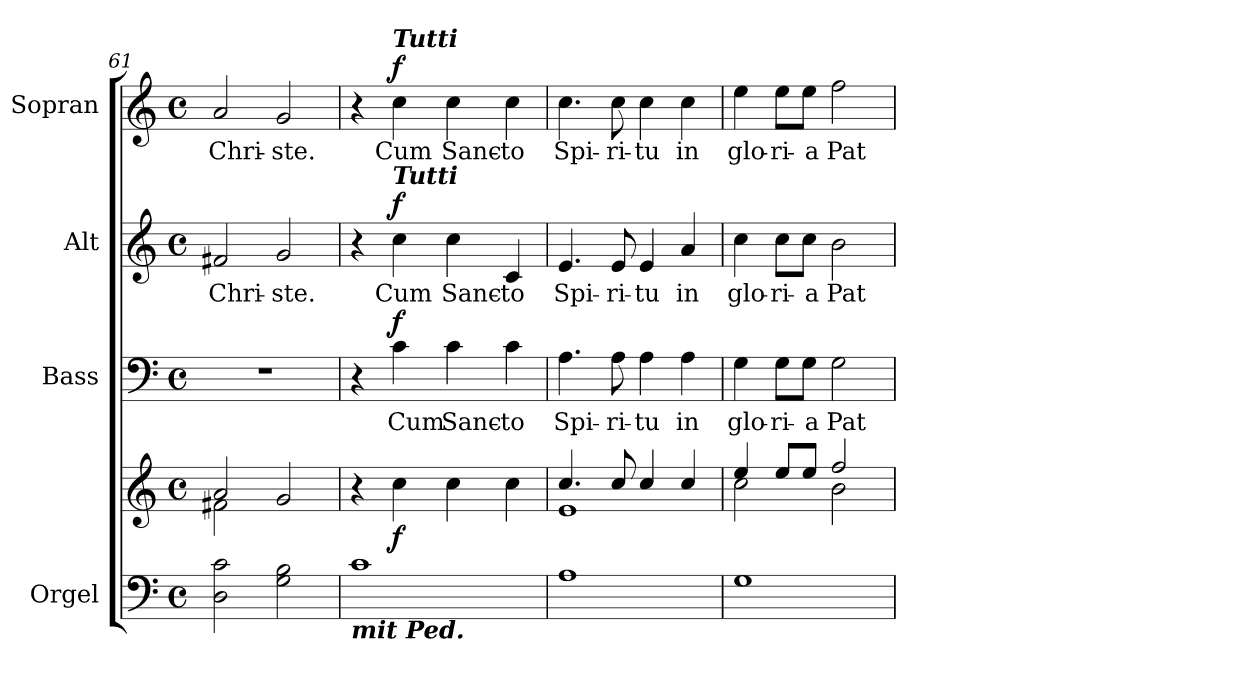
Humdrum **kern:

**kern	**kern	**dynam	**kern	**text	**dynam	**kern	**text	**dynam	**kern	**text	**dynam
*part4	*part4	*part4	*part3	*part3	*part3	*part2	*part2	*part2	*part1	*part1	*part1
*staff5	*staff4	*staff4/5	*staff3	*staff3	*staff3	*staff2	*staff2	*staff2	*staff1	*staff1	*staff1
*I"Orgel	*	*	*I"Bass	*	*	*I"Alt	*	*	*I"Sopran	*	*
*I'Org.	*	*	*I'B.	*	*	*I'A.	*	*	*I'S.	*	*
!!LO:LB:g=z
*clefF4	*clefG2	*	*clefF4	*	*	*clefG2	*	*	*clefG2	*	*
*k[]	*k[]	*	*k[]	*	*	*k[]	*	*	*k[]	*	*
*C:	*C:	*	*C:	*	*	*C:	*	*	*C:	*	*
*M4/4	*M4/4	*	*M4/4	*	*	*M4/4	*	*	*M4/4	*	*
*met(c)	*met(c)	*	*met(c)	*	*	*met(c)	*	*	*met(c)	*	*
=61	=61	=61	=61	=61	=61	=61	=61	=61	=61	=61	=61
*	*^	*	*	*	*	*	*	*	*	*	*
!	!	!	!	!	!	!	!	!LO:LY:b	!	!	!LO:LY:b	!
2D\ 2c\	2a/	2f#X\	.	1r	.	.	2f#X/	Chri-	.	2a/	Chri-	.
!	!	!	!	!	!	!	!	!LO:LY:b	!	!	!LO:LY:b	!
2G\ 2B\	2g/	2ryy	.	.	.	.	2g/	-ste.	.	2g/	-ste.	.
=62	=62	=62	=62	=62	=62	=62	=62	=62	=62	=62	=62	=62
!LO:TX:b:Bi:t=mit Ped.	!	!	!	!	!	!	!	!	!	!	!	!
*	*v	*v	*	*	*	*	*	*	*	*	*	*
1c	4r	.	4r	.	.	4r	.	.	4r	.	.
!	!	!	!	!	!	!	!	!	!LO:TX:a:Bi:t=Tutti	!	!
!	!	!	!	!	!	!LO:TX:a:Bi:t=Tutti	!	!	!	!	!
!	!	!LO:DY:b	!	!LO:LY:b	!LO:DY:a	!	!LO:LY:b	!LO:DY:a	!	!LO:LY:b	!LO:DY:a
.	4cc\	f	4c\	Cum	f	4cc\	Cum	f	4cc\	Cum	f
!	!	!	!	!LO:LY:b	!	!	!LO:LY:b	!	!	!LO:LY:b	!
.	4cc\	.	4c\	Sanc-	.	4cc\	Sanc-	.	4cc\	Sanc-	.
!	!	!	!	!LO:LY:b	!	!	!LO:LY:b	!	!	!LO:LY:b	!
.	4cc\	.	4c\	-to	.	4c/	-to	.	4cc\	-to	.
=63	=63	=63	=63	=63	=63	=63	=63	=63	=63	=63	=63
*	*^	*	*	*	*	*	*	*	*	*	*
!	!	!	!	!	!LO:LY:b	!	!	!LO:LY:b	!	!	!LO:LY:b	!
1A	4.cc/	1e	.	4.A\	Spi-	.	4.e/	Spi-	.	4.cc\	Spi-	.
!	!	!	!	!	!LO:LY:b	!	!	!LO:LY:b	!	!	!LO:LY:b	!
.	8cc/	.	.	8A\	-ri-	.	8e/	-ri-	.	8cc\	-ri-	.
!	!	!	!	!	!LO:LY:b	!	!	!LO:LY:b	!	!	!LO:LY:b	!
.	4cc/	.	.	4A\	-tu	.	4e/	-tu	.	4cc\	-tu	.
!	!	!	!	!	!LO:LY:b	!	!	!LO:LY:b	!	!	!LO:LY:b	!
.	4cc/	.	.	4A\	in	.	4a/	in	.	4cc\	in	.
=64	=64	=64	=64	=64	=64	=64	=64	=64	=64	=64	=64	=64
!	!	!	!	!	!LO:LY:b	!	!	!LO:LY:b	!	!	!LO:LY:b	!
1G	4ee/	2cc\	.	4G\	glo-	.	4cc\	glo-	.	4ee\	glo-	.
!	!	!	!	!	!LO:LY:b	!	!	!LO:LY:b	!	!	!LO:LY:b	!
.	8ee/L	.	.	8G\L	-ri-	.	8cc\L	-ri-	.	8ee\L	-ri-	.
!	!	!	!	!	!LO:LY:b	!	!	!LO:LY:b	!	!	!LO:LY:b	!
.	8ee/J	.	.	8G\J	-a	.	8cc\J	-a	.	8ee\J	-a	.
!	!	!	!	!	!LO:LY:b	!	!	!LO:LY:b	!	!	!LO:LY:b	!
.	2ff/	2b\	.	2G\	Pat-	.	2b\	Pat-	.	2ff\	Pat-	.
*	*v	*v	*	*	*	*	*	*	*	*	*	*
=	=	=	=	=	=	=	=	=	=	=	=
*-	*-	*-	*-	*-	*-	*-	*-	*-	*-	*-	*-
